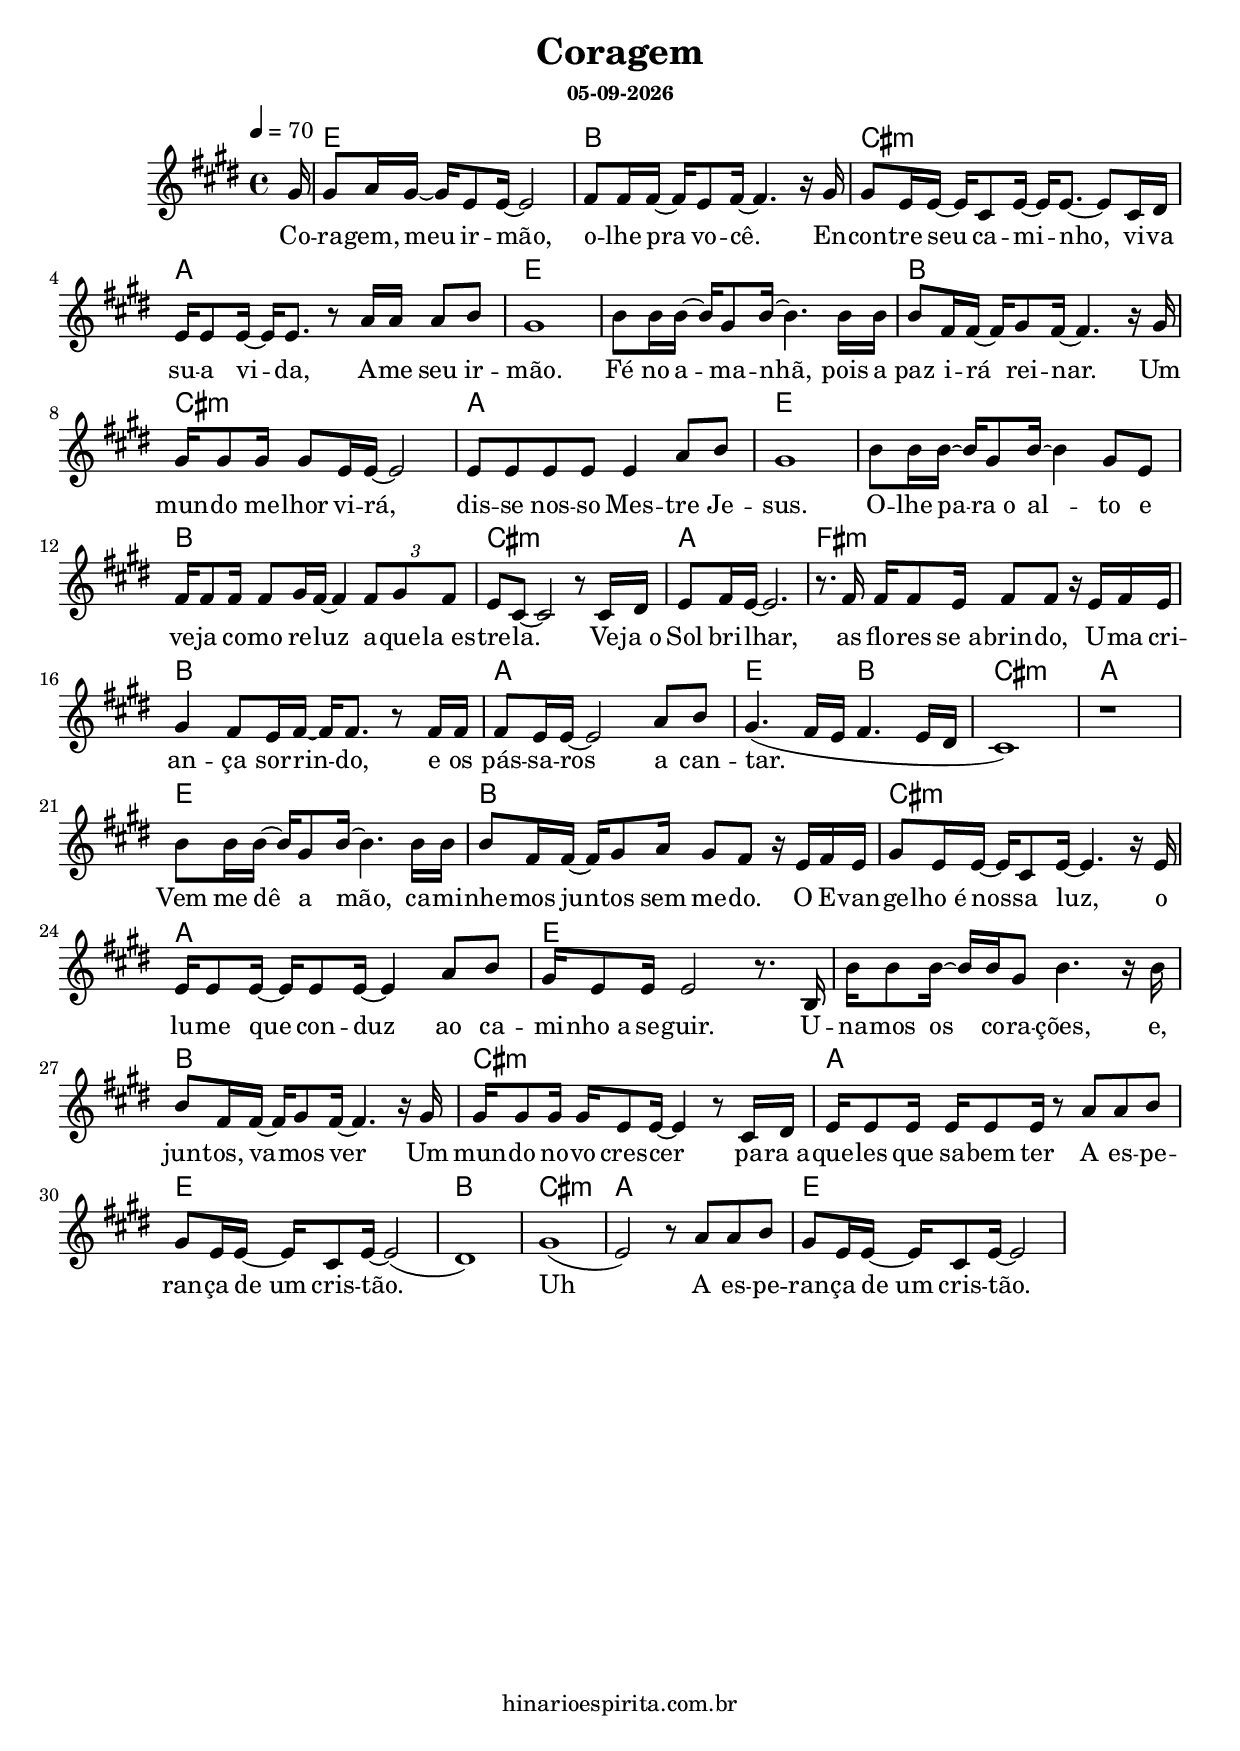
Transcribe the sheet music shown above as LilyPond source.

\version "2.16.0"
%\pointAndClickOff

\header {
  title = "Coragem"
  subsubtitle = #(strftime "%d-%m-%Y" (localtime (current-time)))
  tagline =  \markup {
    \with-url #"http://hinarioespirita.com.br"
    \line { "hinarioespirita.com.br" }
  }
}

melodia = \relative c'' {
  \key e \major
  \time 4/4
  \tempo 4 = 70
  \clef treble

  \partial 16 gis16 |
  gis8 a16 gis~ gis e8 e16~ e2
  fis8 fis16 fis~ fis e8 fis16~ fis4. r16 gis16 |
  gis8 e16 e~ e cis8 e16~ e16 e8.~ e8 cis16 dis |
  e16 e8 e16~ e e8. r8 a16 a a8 b | gis1
  
  b8 b16 b~ b gis8 b16~ b4. b16 b |
  b8 fis16 fis~ fis gis8 fis16~ fis4. r16 gis16 |
  gis gis8 gis16 gis8 e16 e~ e2
  e8 e e e e4 a8 b | gis1 |
  
  b8 b16 b~ b gis8 b16~ b4 gis8 e |
  fis16 fis8 fis16 fis8 gis16 fis~ fis4 \times 2/3 { fis8 gis fis }
  e8 cis~ cis2 r8 cis16 dis | e8 fis16 e~ e2. | 
  r8. fis16 fis fis8 e16 fis8 fis r16 e16 fis e | gis4 fis8 e16 fis~ fis fis8. r8 fis16 fis |
  fis8 e16 e~ e2 a8 b | gis4.( fis16 e fis4. e16 dis | cis1) | r1 |
  
  b'8 b16 b~ b gis8 b16~ b4. b16 b | b8 fis16 fis16~ fis gis8 a16 gis8 fis r16 e16 fis e |
  gis8 e16 e~ e cis8 e16~ e4. r16 e16 | e16 e8 e16~ e e8 e16~ e4 a8 b |
  gis16 e8 e16 e2 r8. b16 | b' b8 b16~ b b gis8 b4. r16 b16 |
  b8 fis16 fis~ fis gis8 fis16~ fis4. r16 gis16 | gis16 gis8 gis16 gis e8 e16~ e4 r8 cis16 dis | 
  e16 e8 e16 e e8 e16 r8 a8 a b | gis8 e16 e~ e cis8 e16~ e2(
  dis1) | gis( | e2) r8 a8 a b | gis8 e16 e~ e cis8 e16~ e2
  
  
}

letra = \lyricmode {
  Co -- ra -- gem, meu ir -- mão, o -- lhe pra vo -- cê.  
  En -- con -- tre seu ca -- mi -- nho, vi -- va su -- a vi -- da,  
  A -- me seu ir -- mão.  
    
  Fé no a -- ma -- nhã, pois a paz i -- rá rei -- nar.  
  Um mun -- do me -- lhor vi -- rá, dis -- se nos -- so Mes -- tre Je -- sus.
    
  O -- lhe pa -- ra_o al -- to e ve -- ja co -- mo re -- luz a -- que -- la_es -- tre -- la.  
  Ve -- ja_o Sol bri -- lhar, as flo -- res se_a -- brin -- do,  
  U -- ma cri -- an -- ça sor -- rin -- do, e os pás -- sa -- ros a can -- tar.
    
  Vem me dê a mão, ca -- mi -- nhe -- mos jun -- tos sem me -- do.
  O E -- van -- ge -- lho_é nos -- sa luz, o lu -- me que con -- duz ao ca -- mi -- nho_a se -- guir.  
    
  U -- na -- mos os co -- ra -- ções, e, jun -- tos, va -- mos ver  
  Um mun -- do no -- vo cres -- cer pa -- ra_a -- que -- les que sa -- bem ter  
  A es -- pe -- ran -- ça de_um cris -- tão.  
  
  Uh A es -- pe -- ran -- ça de_um cris -- tão.
}

harmonia = \chordmode {
  s16
  e1 b cis:m a \repeat percent 2 {e}
  b cis:m a \repeat percent 2 {e}
  b cis:m a fis:m b a
  e2 b cis1:m a
  e1 b cis:m a \repeat percent 2 {e}
  b cis:m a e
  b cis:m a \repeat percent 2 {e}

  
  
}

\score {
  <<
    \new ChordNames { \harmonia }
    \new Staff <<
      \new Voice = "melodia" { \melodia }
      \lyricsto "melodia" \new Lyrics \letra
      \set Staff.midiInstrument = #"acoustic grand"
    >>
  >>
  \layout {}
  \midi {}
}
